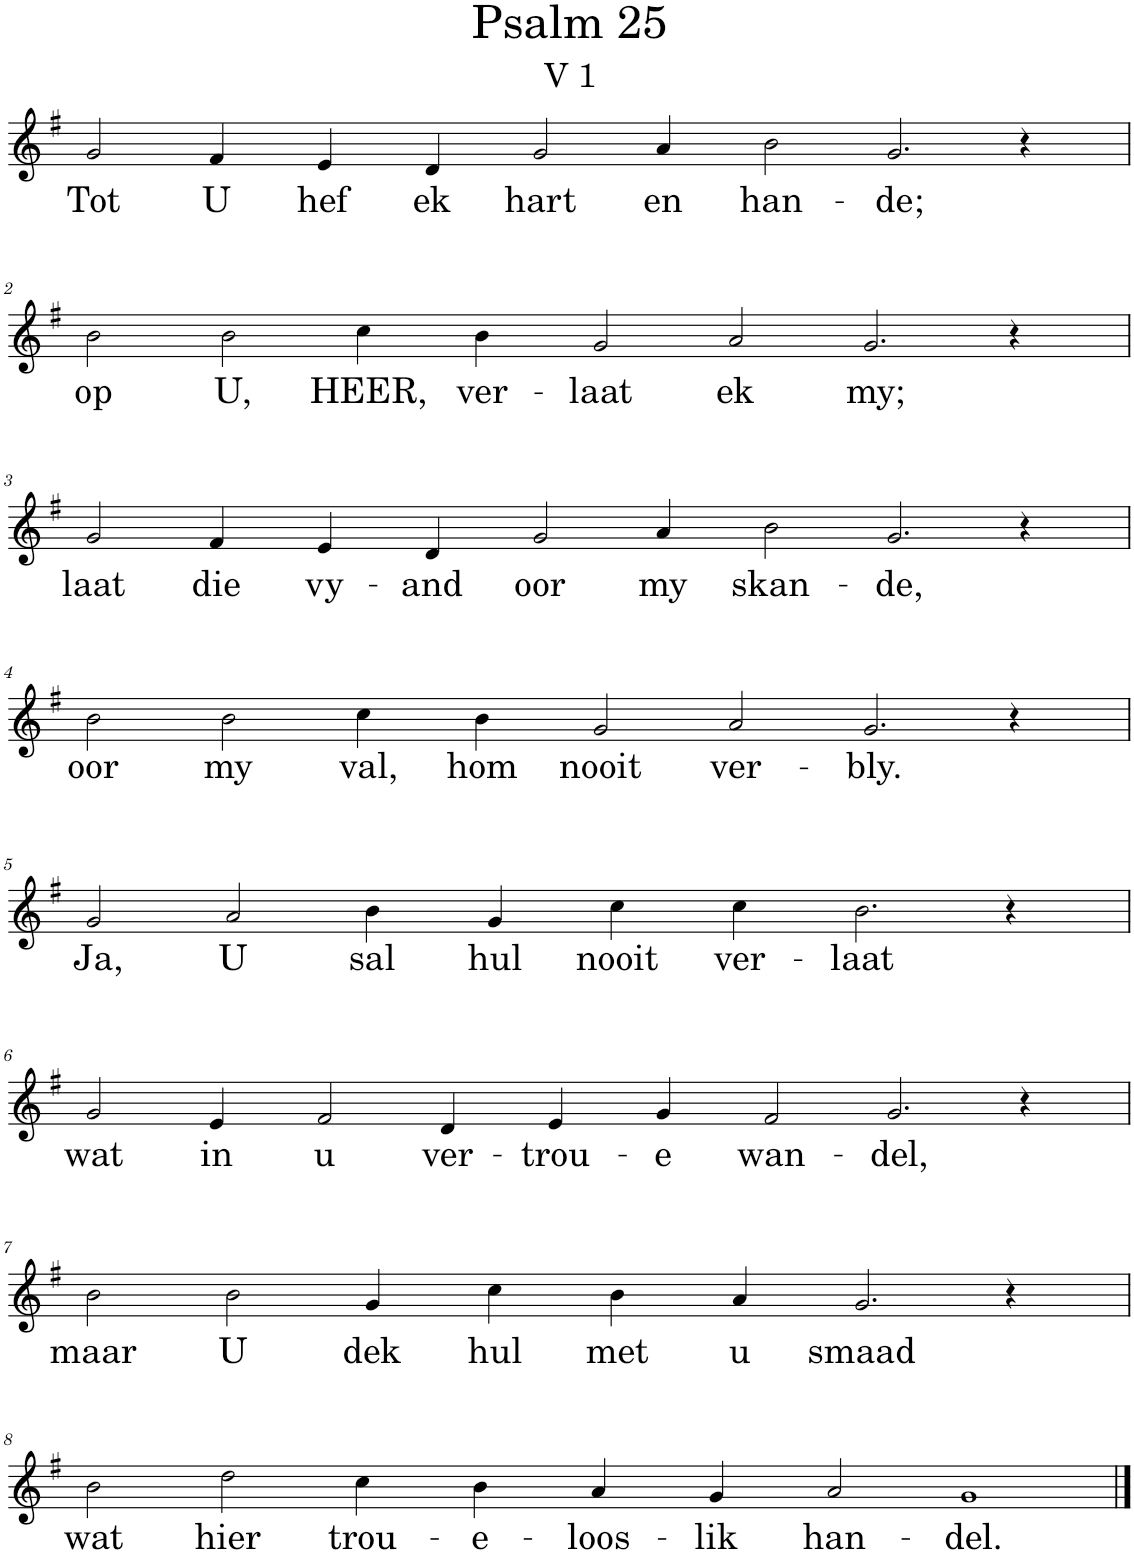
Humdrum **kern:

**kern	**text
*part1	*part1
*staff1	*staff1
*I"Pipe Organ	*
*I'P Org	*
*clefG2	*
*k[f#]	*
*M14/4	*
=1	=1
!	!LO:LY:b
2g/	Tot
!	!LO:LY:b
4f#/	U
!	!LO:LY:b
4e/	hef
!	!LO:LY:b
4d/	ek
!	!LO:LY:b
2g/	hart
!	!LO:LY:b
4a/	en
!	!LO:LY:b
2b\	han-
!	!LO:LY:b
2.g/	-de;
4r	.
!!LO:LB:g=z
=2	=2
!	!LO:LY:b
2b\	op
!	!LO:LY:b
2b\	U,
!	!LO:LY:b
4cc\	HEER,
!	!LO:LY:b
4b\	ver-
!	!LO:LY:b
2g/	-laat
!	!LO:LY:b
2a/	ek
!	!LO:LY:b
2.g/	my;
4r	.
!!LO:LB:g=z
=3	=3
!	!LO:LY:b
2g/	laat
!	!LO:LY:b
4f#/	die
!	!LO:LY:b
4e/	vy-
!	!LO:LY:b
4d/	-and
!	!LO:LY:b
2g/	oor
!	!LO:LY:b
4a/	my
!	!LO:LY:b
2b\	skan-
!	!LO:LY:b
2.g/	-de,
4r	.
!!LO:LB:g=z
=4	=4
!	!LO:LY:b
2b\	oor
!	!LO:LY:b
2b\	my
!	!LO:LY:b
4cc\	val,
!	!LO:LY:b
4b\	hom
!	!LO:LY:b
2g/	nooit
!	!LO:LY:b
2a/	ver-
!	!LO:LY:b
2.g/	-bly.
4r	.
!!LO:LB:g=z
=5	=5
*M12/4	*
!	!LO:LY:b
2g/	Ja,
!	!LO:LY:b
2a/	U
!	!LO:LY:b
4b\	sal
!	!LO:LY:b
4g/	hul
!	!LO:LY:b
4cc\	nooit
!	!LO:LY:b
4cc\	ver-
!	!LO:LY:b
2.b\	-laat
4r	.
!!LO:LB:g=z
=6	=6
*M14/4	*
!	!LO:LY:b
2g/	wat
!	!LO:LY:b
4e/	in
!	!LO:LY:b
2f#/	u
!	!LO:LY:b
4d/	ver-
!	!LO:LY:b
4e/	-trou-
!	!LO:LY:b
4g/	-e
!	!LO:LY:b
2f#/	wan-
!	!LO:LY:b
2.g/	-del,
4r	.
!!LO:LB:g=z
=7	=7
*M12/4	*
!	!LO:LY:b
2b\	maar
!	!LO:LY:b
2b\	U
!	!LO:LY:b
4g/	dek
!	!LO:LY:b
4cc\	hul
!	!LO:LY:b
4b\	met
!	!LO:LY:b
4a/	u
!	!LO:LY:b
2.g/	smaad
4r	.
!!LO:LB:g=z
=8	=8
*M14/4	*
!	!LO:LY:b
2b\	wat
!	!LO:LY:b
2dd\	hier
!	!LO:LY:b
4cc\	trou-
!	!LO:LY:b
4b\	-e-
!	!LO:LY:b
4a/	-loos-
!	!LO:LY:b
4g/	-lik
!	!LO:LY:b
2a/	han-
!	!LO:LY:b
1g	-del.
==	==
*-	*-
